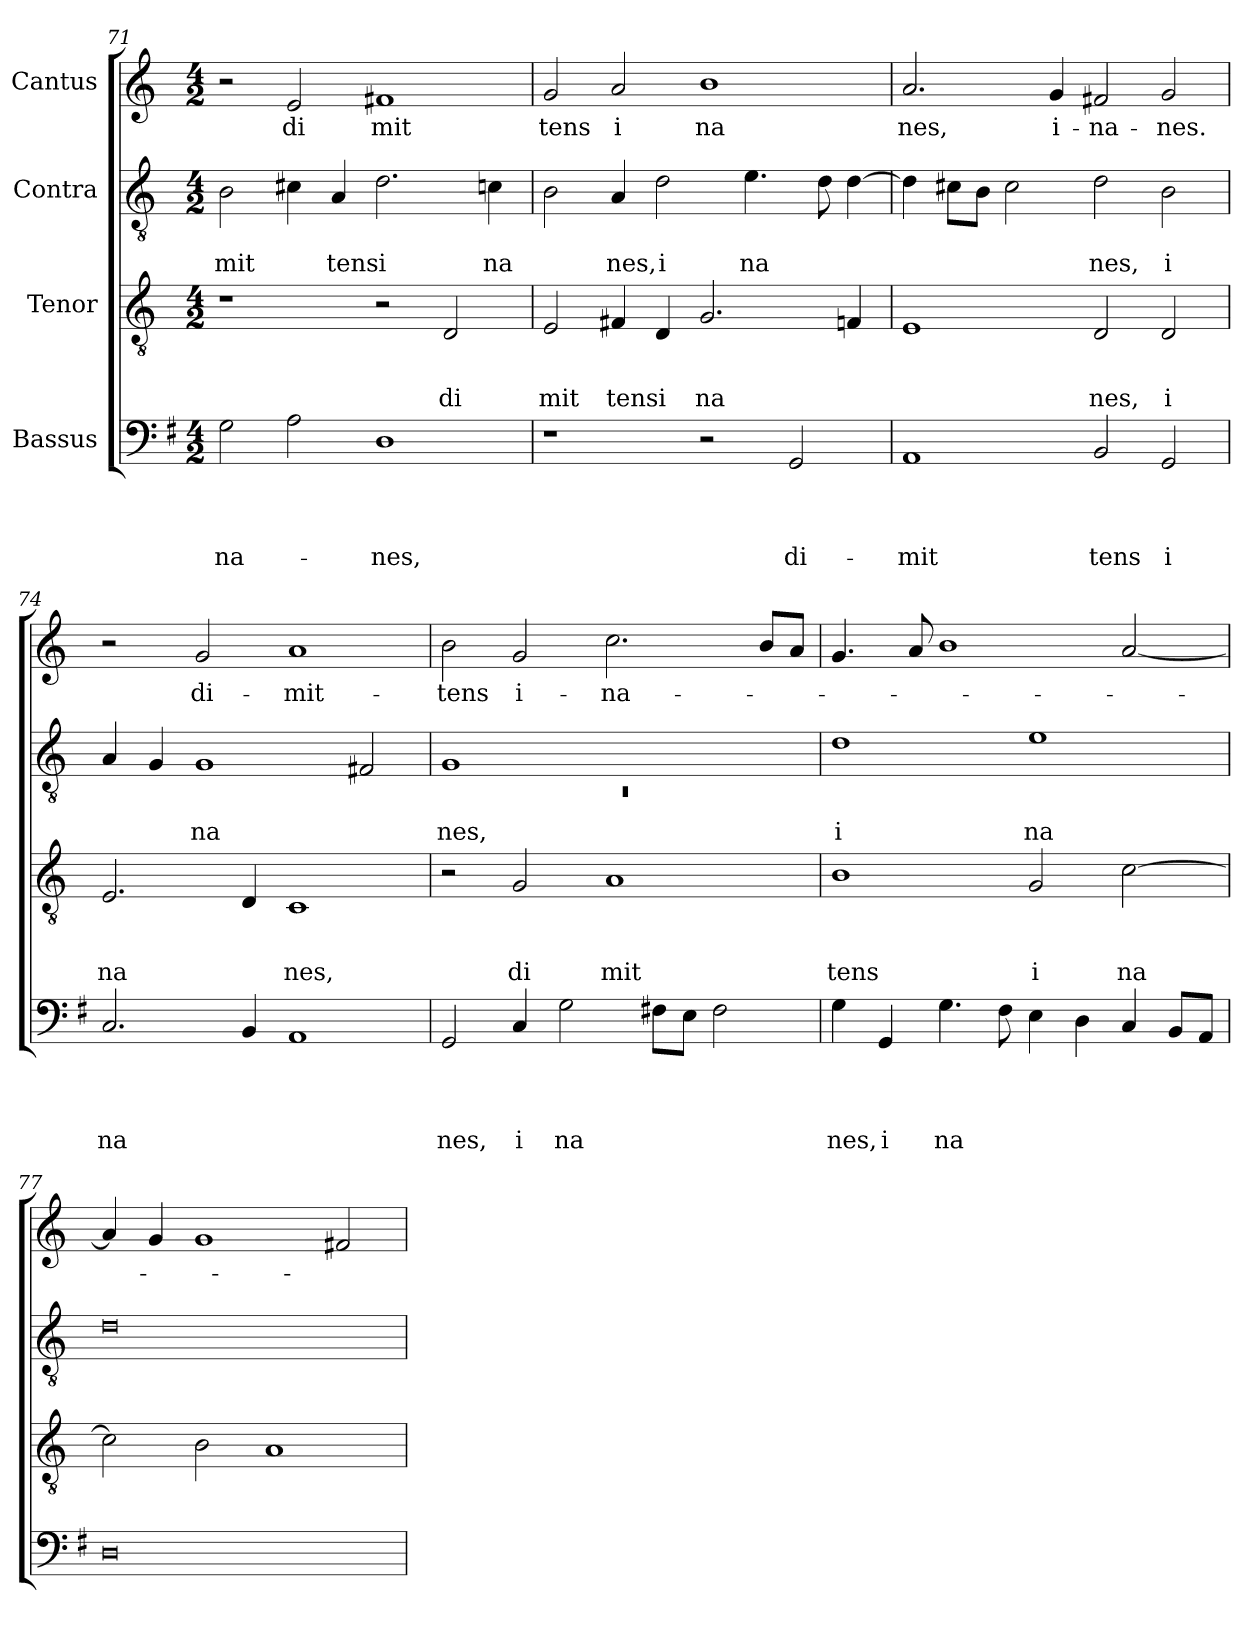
**kern	**text	**text	**text	**text	**kern	**text	**text	**text	**kern	**text	**text	**kern	**text
*part4	*part4	*part4	*part4	*part4	*part3	*part3	*part3	*part3	*part2	*part2	*part2	*part1	*part1
*staff4	*staff4	*staff4	*staff4	*staff4	*staff3	*staff3	*staff3	*staff3	*staff2	*staff2	*staff2	*staff1	*staff1
*I"Bassus	*	*	*	*	*I"Tenor	*	*	*	*I"Contra	*	*	*I"Cantus	*
*clefF4	*	*	*	*	*clefGv2	*	*	*	*clefGv2	*	*	*clefG2	*
*ITrd-3c-5	*	*	*	*	*	*	*	*	*	*	*	*	*
*k[]	*	*	*	*	*k[]	*	*	*	*k[]	*	*	*k[]	*
*C:	*	*	*	*	*C:	*	*	*	*C:	*	*	*C:	*
*M4/2	*	*	*	*	*M4/2	*	*	*	*M4/2	*	*	*M4/2	*
=71	=71	=71	=71	=71	=71	=71	=71	=71	=71	=71	=71	=71	=71
!	!	!	!	!LO:LY:b	!	!	!	!	!	!	!LO:LY:b	!	!
2c\	.	.	.	-na-	1r	.	.	.	2B\	.	mit	2r	.
!	!	!	!	!	!	!	!	!	!	!	!	!	!LO:LY:b
2d\	.	.	.	.	.	.	.	.	4c#X\	.	.	2e/	di
!	!	!	!	!	!	!	!	!	!	!	!LO:LY:b	!	!
.	.	.	.	.	.	.	.	.	4A/	.	tens	.	.
!	!	!	!	!LO:LY:b	!	!	!	!	!	!	!LO:LY:b	!	!LO:LY:b
1G	.	.	.	-nes,	2r	.	.	.	2.d\	.	i	1f#X	mit
!	!	!	!	!	!	!	!	!LO:LY:b	!	!	!	!	!
.	.	.	.	.	2D/	.	.	di	.	.	.	.	.
!	!	!	!	!	!	!	!	!	!	!	!LO:LY:b	!	!
.	.	.	.	.	.	.	.	.	4cn\	.	na	.	.
=72	=72	=72	=72	=72	=72	=72	=72	=72	=72	=72	=72	=72	=72
!	!	!	!	!	!	!	!	!LO:LY:b	!	!	!	!	!LO:LY:b
1r	.	.	.	.	2E/	.	.	mit	2B\	.	.	2g/	tens
!	!	!	!	!	!	!	!	!LO:LY:b	!	!	!LO:LY:b	!	!LO:LY:b
.	.	.	.	.	4F#X/	.	.	tens	4A/	.	nes,	2a/	i
!	!	!	!	!	!	!	!	!LO:LY:b	!	!	!LO:LY:b	!	!
.	.	.	.	.	4D/	.	.	i	2d\	.	i	.	.
!	!	!	!	!	!	!	!	!LO:LY:b	!	!	!	!	!LO:LY:b
2r	.	.	.	.	2.G/	.	.	na	.	.	.	1b	na
!	!	!	!	!	!	!	!	!	!	!	!LO:LY:b	!	!
.	.	.	.	.	.	.	.	.	4.e\	.	na	.	.
!	!	!	!	!LO:LY:b	!	!	!	!	!	!	!	!	!
2C/	.	.	.	di-	.	.	.	.	.	.	.	.	.
.	.	.	.	.	.	.	.	.	8d\	.	.	.	.
.	.	.	.	.	4Fn/	.	.	.	[<4d\	.	.	.	.
!!LO:LB:g=z
=73	=73	=73	=73	=73	=73	=73	=73	=73	=73	=73	=73	=73	=73
!	!	!	!	!LO:LY:b	!	!	!	!	!	!	!	!	!LO:LY:b
1D	.	.	.	-mit	1E	.	.	.	4d\]	.	.	2.a/	nes,
.	.	.	.	.	.	.	.	.	8c#X\L	.	.	.	.
.	.	.	.	.	.	.	.	.	8B\J	.	.	.	.
.	.	.	.	.	.	.	.	.	2c#\	.	.	.	.
!	!	!	!	!	!	!	!	!	!	!	!	!	!LO:LY:b
.	.	.	.	.	.	.	.	.	.	.	.	4g/	i-
!	!	!	!	!LO:LY:b	!	!	!	!LO:LY:b	!	!	!LO:LY:b	!	!LO:LY:b
2E/	.	.	.	tens	2D/	.	.	nes,	2d\	.	nes,	2f#X/	-na-
!	!	!	!	!LO:LY:b	!	!	!	!LO:LY:b	!	!	!LO:LY:b:rj	!	!LO:LY:b
2C/	.	.	.	i	2D/	.	.	i	2B\	.	i	2g/	-nes.
=74	=74	=74	=74	=74	=74	=74	=74	=74	=74	=74	=74	=74	=74
!	!	!	!	!LO:LY:b	!	!	!	!LO:LY:b	!	!	!	!	!
2.F/	.	.	.	na	2.E/	.	.	na	4A/	.	.	2r	.
.	.	.	.	.	.	.	.	.	4G/	.	.	.	.
!	!	!	!	!	!	!	!	!	!	!	!LO:LY:b	!	!LO:LY:b
.	.	.	.	.	.	.	.	.	1G	.	na	2g/	di-
4E/	.	.	.	.	4D/	.	.	.	.	.	.	.	.
!	!	!	!	!	!	!	!	!LO:LY:b	!	!	!	!	!LO:LY:b
1D	.	.	.	.	1C	.	.	nes,	.	.	.	1a	-mit-
.	.	.	.	.	.	.	.	.	2F#X/	.	.	.	.
=75	=75	=75	=75	=75	=75	=75	=75	=75	=75	=75	=75	=75	=75
*	*	*	*	*	*	*	*	*	*^	*	*	*	*
!	!	!	!	!LO:LY:b	!	!	!	!	!	!LO:N:vis=1	!	!LO:LY:b	!	!LO:LY:b
2C/	.	.	.	nes,	2r	.	.	.	1G	0rC	.	nes,	2b\	-tens
!	!	!	!	!LO:LY:b	!	!	!	!LO:LY:b	!	!	!	!	!	!LO:LY:b
4F/	.	.	.	i	2G/	.	.	di	.	.	.	.	2g/	i-
!	!	!	!	!LO:LY:b	!	!	!	!	!	!	!	!	!	!
2c\	.	.	.	na	.	.	.	.	.	.	.	.	.	.
!	!	!	!	!	!	!	!	!LO:LY:b	!	!	!	!	!	!LO:LY:b
.	.	.	.	.	1A	.	.	mit	1ryy	.	.	.	2.cc\	-na-
8Bn\L	.	.	.	.	.	.	.	.	.	.	.	.	.	.
8A\J	.	.	.	.	.	.	.	.	.	.	.	.	.	.
2B\	.	.	.	.	.	.	.	.	.	.	.	.	.	.
.	.	.	.	.	.	.	.	.	.	.	.	.	8b/L	.
.	.	.	.	.	.	.	.	.	.	.	.	.	8a/J	.
*	*	*	*	*	*	*	*	*	*v	*v	*	*	*	*
=76	=76	=76	=76	=76	=76	=76	=76	=76	=76	=76	=76	=76	=76
!	!	!	!	!LO:LY:b	!	!	!	!LO:LY:b	!	!	!LO:LY:b	!	!
4c\	.	.	.	nes,	1B	.	.	tens	1d	.	i	4.g/	.
!	!	!	!	!LO:LY:b	!	!	!	!	!	!	!	!	!
4C/	.	.	.	i	.	.	.	.	.	.	.	.	.
.	.	.	.	.	.	.	.	.	.	.	.	8a/	.
!	!	!	!	!LO:LY:b	!	!	!	!	!	!	!	!	!
4.c\	.	.	.	na	.	.	.	.	.	.	.	1b	.
8B\	.	.	.	.	.	.	.	.	.	.	.	.	.
!	!	!	!	!	!	!	!	!LO:LY:b	!	!	!LO:LY:b	!	!
4A\	.	.	.	.	2G/	.	.	i	1e	.	na	.	.
4G\	.	.	.	.	.	.	.	.	.	.	.	.	.
!	!	!	!	!	!	!	!	!LO:LY:b	!	!	!	!	!
4F/	.	.	.	.	[>2c\	.	.	na	.	.	.	[<2a/	.
8E/L	.	.	.	.	.	.	.	.	.	.	.	.	.
8D/J	.	.	.	.	.	.	.	.	.	.	.	.	.
=77	=77	=77	=77	=77	=77	=77	=77	=77	=77	=77	=77	=77	=77
0G	.	.	.	.	2c\]	.	.	.	0d	.	.	4a/]	.
.	.	.	.	.	.	.	.	.	.	.	.	4g/	.
.	.	.	.	.	2B\	.	.	.	.	.	.	1g	.
.	.	.	.	.	1A	.	.	.	.	.	.	.	.
.	.	.	.	.	.	.	.	.	.	.	.	2f#X/	.
=	=	=	=	=	=	=	=	=	=	=	=	=	=
*-	*-	*-	*-	*-	*-	*-	*-	*-	*-	*-	*-	*-	*-
